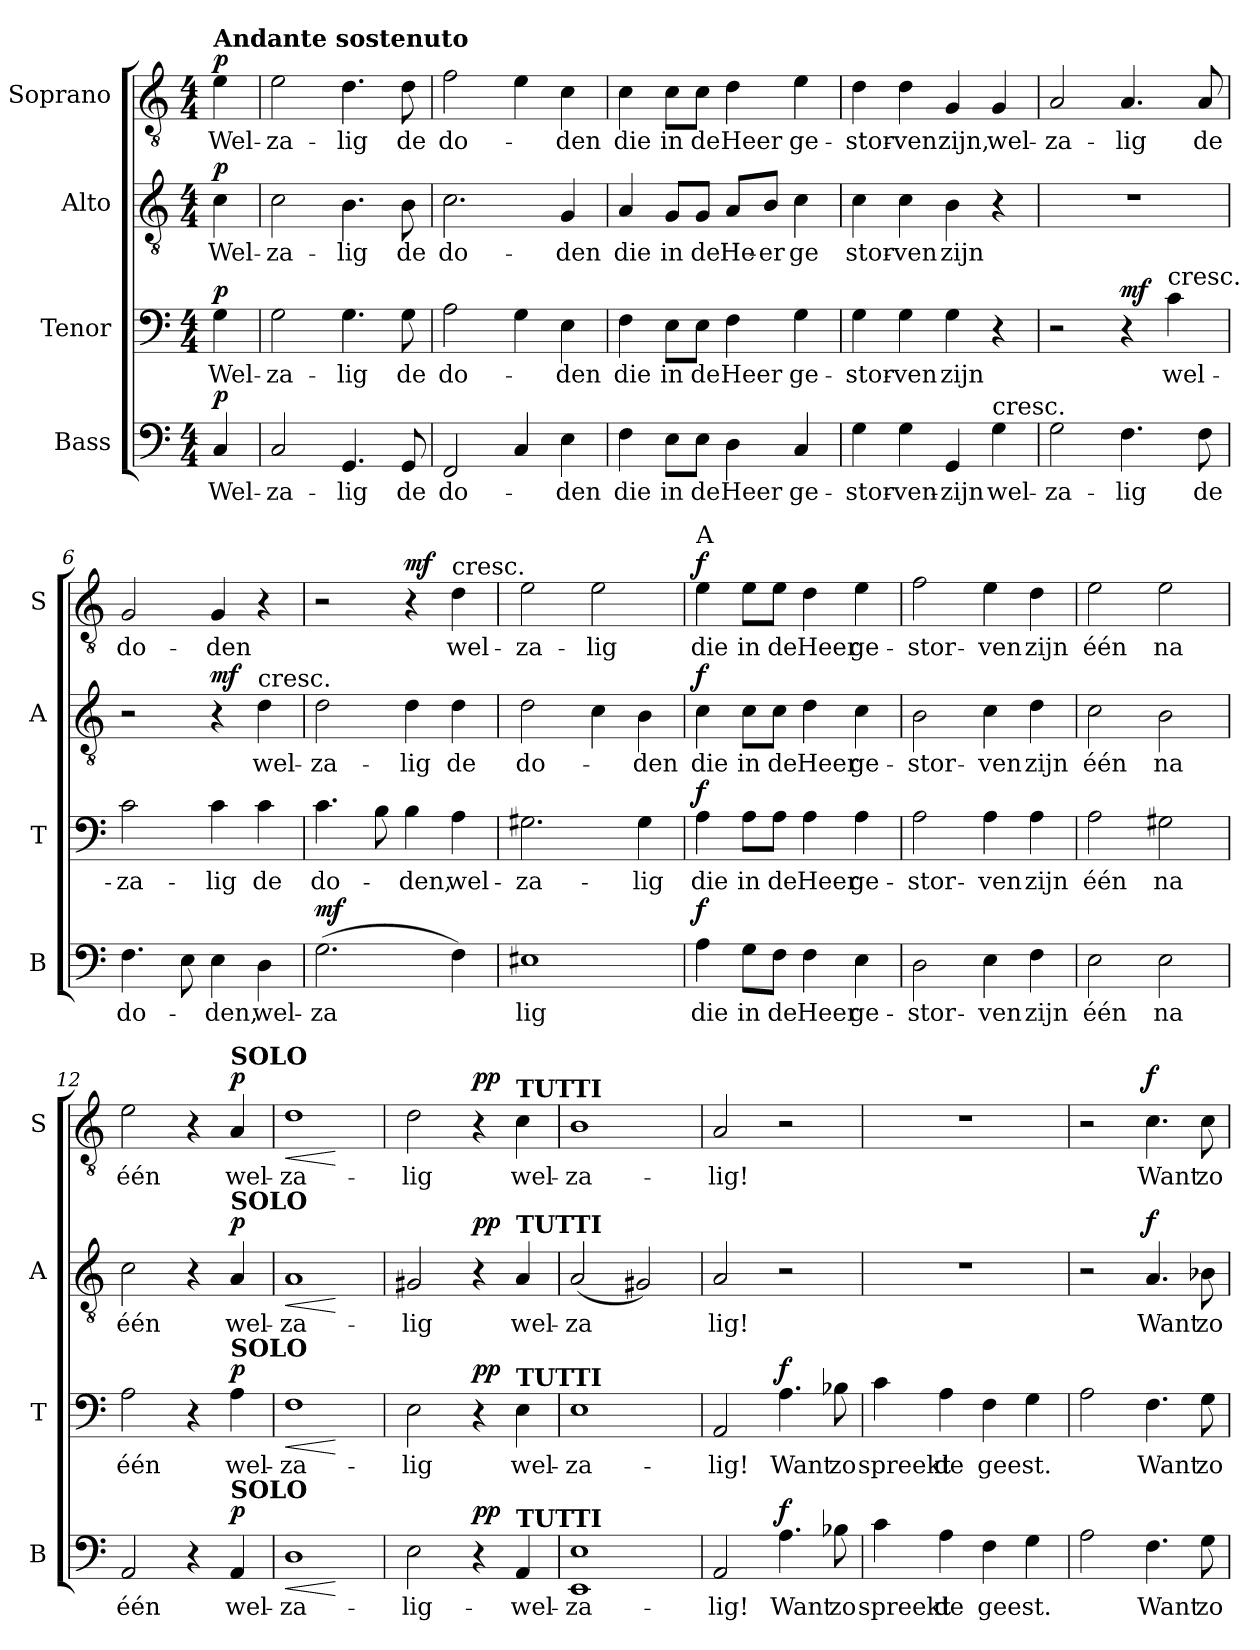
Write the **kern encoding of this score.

**kern	**text	**dynam	**kern	**text	**dynam	**kern	**text	**dynam	**kern	**text	**dynam
*part4	*part4	*part4	*part3	*part3	*part3	*part2	*part2	*part2	*part1	*part1	*part1
*staff4	*staff4	*staff4	*staff3	*staff3	*staff3	*staff2	*staff2	*staff2	*staff1	*staff1	*staff1
*I"Bass	*	*	*I"Tenor	*	*	*I"Alto	*	*	*I"Soprano	*	*
*I'B	*	*	*I'T	*	*	*I'A	*	*	*I'S	*	*
*clefF4	*	*	*clefF4	*	*	*clefGv2	*	*	*clefGv2	*	*
*k[]	*	*	*k[]	*	*	*k[]	*	*	*k[]	*	*
*M4/4	*	*	*M4/4	*	*	*M4/4	*	*	*M4/4	*	*
*MM84	*	*	*MM84	*	*	*MM84	*	*	*MM84	*	*
=	=	=	=	=	=	=	=	=	=	=	=
!	!	!	!	!	!	!	!	!	!LO:TX:a:B:t=Andante sostenuto	!	!
!	!	!LO:DY:a	!	!	!LO:DY:a	!	!	!LO:DY:a	!	!	!LO:DY:a
4C/	Wel-	p	4G\	Wel-	p	4c\	Wel-	p	4e\	Wel-	p
=1	=1	=1	=1	=1	=1	=1	=1	=1	=1	=1	=1
2C/	-za-	.	2G\	-za-	.	2c\	-za-	.	2e\	-za-	.
4.GG/	-lig	.	4.G\	-lig	.	4.B\	-lig	.	4.d\	-lig	.
8GG/	de	.	8G\	de	.	8B\	de	.	8d\	de	.
=2	=2	=2	=2	=2	=2	=2	=2	=2	=2	=2	=2
2FF/	do-	.	2A\	do-	.	2.c\	do-	.	2f\	do-	.
4C/	.	.	4G\	.	.	.	.	.	4e\	.	.
4E\	-den	.	4E\	-den	.	4G/	-den	.	4c\	-den	.
=3	=3	=3	=3	=3	=3	=3	=3	=3	=3	=3	=3
4F\	die	.	4F\	die	.	4A/	die	.	4c\	die	.
8E\L	in	.	8E\L	in	.	8G/L	in	.	8c\L	in	.
8E\J	de	.	8E\J	de	.	8G/J	de	.	8c\J	de	.
4D\	Heer	.	4F\	Heer	.	8A/L	He-	.	4d\	Heer	.
.	.	.	.	.	.	8B/J	-er	.	.	.	.
4C/	ge-	.	4G\	ge-	.	4c\	ge	.	4e\	ge-	.
=4	=4	=4	=4	=4	=4	=4	=4	=4	=4	=4	=4
4G\	-stor-	.	4G\	-stor-	.	4c\	stor-	.	4d\	stor-	.
4G\	-ven-	.	4G\	-ven	.	4c\	-ven	.	4d\	-ven	.
4GG/	-zijn	.	4G\	zijn	.	4B\	zijn	.	4G/	zijn,	.
!LO:TX:a:t=cresc.	!	!	!	!	!	!	!	!	!	!	!
4G\	wel-	.	4r	.	.	4r	.	.	4G/	wel-	.
=5	=5	=5	=5	=5	=5	=5	=5	=5	=5	=5	=5
2G\	-za-	.	2r	.	.	1r	.	.	2A/	-za-	.
!	!	!	!	!	!LO:DY:a	!	!	!	!	!	!
4.F\	-lig	.	4r	.	mf	.	.	.	4.A/	-lig	.
!	!	!	!LO:TX:a:t=cresc.	!	!	!	!	!	!	!	!
.	.	.	4c\	wel-	.	.	.	.	.	.	.
8F\	de	.	.	.	.	.	.	.	8A/	de	.
=6	=6	=6	=6	=6	=6	=6	=6	=6	=6	=6	=6
4.F\	do-	.	2c\	-za-	.	2r	.	.	2G/	do-	.
8E\	.	.	.	.	.	.	.	.	.	.	.
!	!	!	!	!	!	!	!	!LO:DY:a	!	!	!
4E\	-den,	.	4c\	-lig	.	4r	.	mf	4G/	-den	.
!	!	!	!	!	!	!LO:TX:a:t=cresc.	!	!	!	!	!
4D\	wel-	.	4c\	de	.	4d\	wel-	.	4r	.	.
=7	=7	=7	=7	=7	=7	=7	=7	=7	=7	=7	=7
!	!	!LO:DY:a	!	!	!	!	!	!	!	!	!
(2.G\	-za	mf	4.c\	do-	.	2d\	-za-	.	2r	.	.
.	.	.	8B\	.	.	.	.	.	.	.	.
!	!	!	!	!	!	!	!	!	!	!	!LO:DY:a
.	.	.	4B\	-den,	.	4d\	-lig	.	4r	.	mf
!	!	!	!	!	!	!	!	!	!LO:TX:a:t=cresc.	!	!
4F\)	.	.	4A\	wel-	.	4d\	de	.	4d\	wel-	.
=8	=8	=8	=8	=8	=8	=8	=8	=8	=8	=8	=8
1E#X	lig	.	2.G#X\	-za-	.	2d\	do-	.	2e\	-za-	.
.	.	.	.	.	.	4c\	.	.	2e\	-lig	.
.	.	.	4G#\	-lig	.	4B\	-den	.	.	.	.
!!LO:LB:g=z
=9	=9	=9	=9	=9	=9	=9	=9	=9	=9	=9	=9
!	!	!	!	!	!	!	!	!	!LO:TX:a:t=A	!	!
!	!	!LO:DY:a	!	!	!LO:DY:a	!	!	!LO:DY:a	!	!	!LO:DY:a
4A\	die	f	4A\	die	f	4c\	die	f	4e\	die	f
8G\L	in	.	8A\L	in	.	8c\L	in	.	8e\L	in	.
8F\J	de	.	8A\J	de	.	8c\J	de	.	8e\J	de	.
4F\	Heer	.	4A\	Heer	.	4d\	Heer	.	4d\	Heer	.
4E\	ge-	.	4A\	ge-	.	4c\	ge-	.	4e\	ge-	.
=10	=10	=10	=10	=10	=10	=10	=10	=10	=10	=10	=10
2D\	-stor-	.	2A\	-stor-	.	2B\	-stor-	.	2f\	-stor-	.
4E\	-ven	.	4A\	-ven	.	4c\	-ven	.	4e\	-ven	.
4F\	zijn	.	4A\	zijn	.	4d\	zijn	.	4d\	zijn	.
=11	=11	=11	=11	=11	=11	=11	=11	=11	=11	=11	=11
2E\	één	.	2A\	één	.	2c\	één	.	2e\	één	.
2E\	na	.	2G#X\	na	.	2B\	na	.	2e\	na	.
=12	=12	=12	=12	=12	=12	=12	=12	=12	=12	=12	=12
2AA/	één	.	2A\	één	.	2c\	één	.	2e\	één	.
4r	.	.	4r	.	.	4r	.	.	4r	.	.
!	!	!	!	!	!	!	!	!	!LO:TX:a:B:t=SOLO	!	!
!	!	!	!	!	!	!LO:TX:a:B:t=SOLO	!	!	!	!	!
!	!	!	!LO:TX:a:B:t=SOLO	!	!	!	!	!	!	!	!
!LO:TX:a:B:t=SOLO	!	!	!	!	!	!	!	!	!	!	!
!	!	!LO:DY:a	!	!	!LO:DY:a	!	!	!LO:DY:a	!	!	!LO:DY:a
4AA/	wel-	p	4A\	wel-	p	4A/	wel-	p	4A/	wel-	p
=13	=13	=13	=13	=13	=13	=13	=13	=13	=13	=13	=13
!	!	!LO:HP:b	!	!	!	!	!	!	!	!	!
!	!	!LO:HP:n=1:b	!	!	!LO:HP:b	!	!	!	!	!	!
!	!	!	!	!	!LO:HP:n=1:b	!	!	!LO:HP:b	!	!	!
!	!	!	!	!	!	!	!	!LO:HP:n=1:b	!	!	!LO:HP:b
!	!	!	!	!	!	!	!	!	!	!	!LO:HP:n=1:b
1D	-za-	< >	1F	-za-	< >	1A	-za-	< >	1d	-za-	< >
.	.	[	.	.	[	.	.	[	.	.	[
=14	=14	=14	=14	=14	=14	=14	=14	=14	=14	=14	=14
2E\	-lig-	.	2E\	-lig	.	2G#X/	-lig	.	2d\	-lig	.
!	!	!LO:DY:n=1:a	!	!	!LO:DY:n=1:a	!	!	!LO:DY:n=1:a	!	!	!LO:DY:n=1:a
4r	.	] pp	4r	.	] pp	4r	.	] pp	4r	.	] pp
!	!	!	!	!	!	!	!	!	!LO:TX:a:B:t=TUTTI	!	!
!	!	!	!	!	!	!LO:TX:a:B:t=TUTTI	!	!	!	!	!
!	!	!	!LO:TX:a:B:t=TUTTI	!	!	!	!	!	!	!	!
!LO:TX:a:B:t=TUTTI	!	!	!	!	!	!	!	!	!	!	!
4AA/	-wel-	.	4E\	wel-	.	4A/	wel-	.	4c\	wel-	.
=15	=15	=15	=15	=15	=15	=15	=15	=15	=15	=15	=15
1EE 1E	-za-	.	1E	-za-	.	(2A/	-za	.	1B	-za-	.
.	.	.	.	.	.	2G#X/)	.	.	.	.	.
=16	=16	=16	=16	=16	=16	=16	=16	=16	=16	=16	=16
2AA/	-lig!	.	2AA/	-lig!	.	2A/	lig!	.	2A/	-lig!	.
!	!	!LO:DY:a	!	!	!LO:DY:a	!	!	!	!	!	!
4.A\	Want	f	4.A\	Want	f	2r	.	.	2r	.	.
8B-X\	zo	.	8B-X\	zo	.	.	.	.	.	.	.
=17	=17	=17	=17	=17	=17	=17	=17	=17	=17	=17	=17
4c\	spreekt	.	4c\	spreekt	.	1r	.	.	1r	.	.
4A\	de	.	4A\	de	.	.	.	.	.	.	.
4F\	-geest.	.	4F\	-geest.	.	.	.	.	.	.	.
4G\	.	.	4G\	.	.	.	.	.	.	.	.
=18	=18	=18	=18	=18	=18	=18	=18	=18	=18	=18	=18
2A\	.	.	2A\	.	.	2r	.	.	2r	.	.
!	!	!	!	!	!	!	!	!LO:DY:a	!	!	!LO:DY:a
4.F\	Want	.	4.F\	Want	.	4.A/	Want	f	4.c\	Want	f
8G\	zo	.	8G\	zo	.	8B-X\	zo	.	8c\	zo	.
=	=	=	=	=	=	=	=	=	=	=	=
*-	*-	*-	*-	*-	*-	*-	*-	*-	*-	*-	*-
